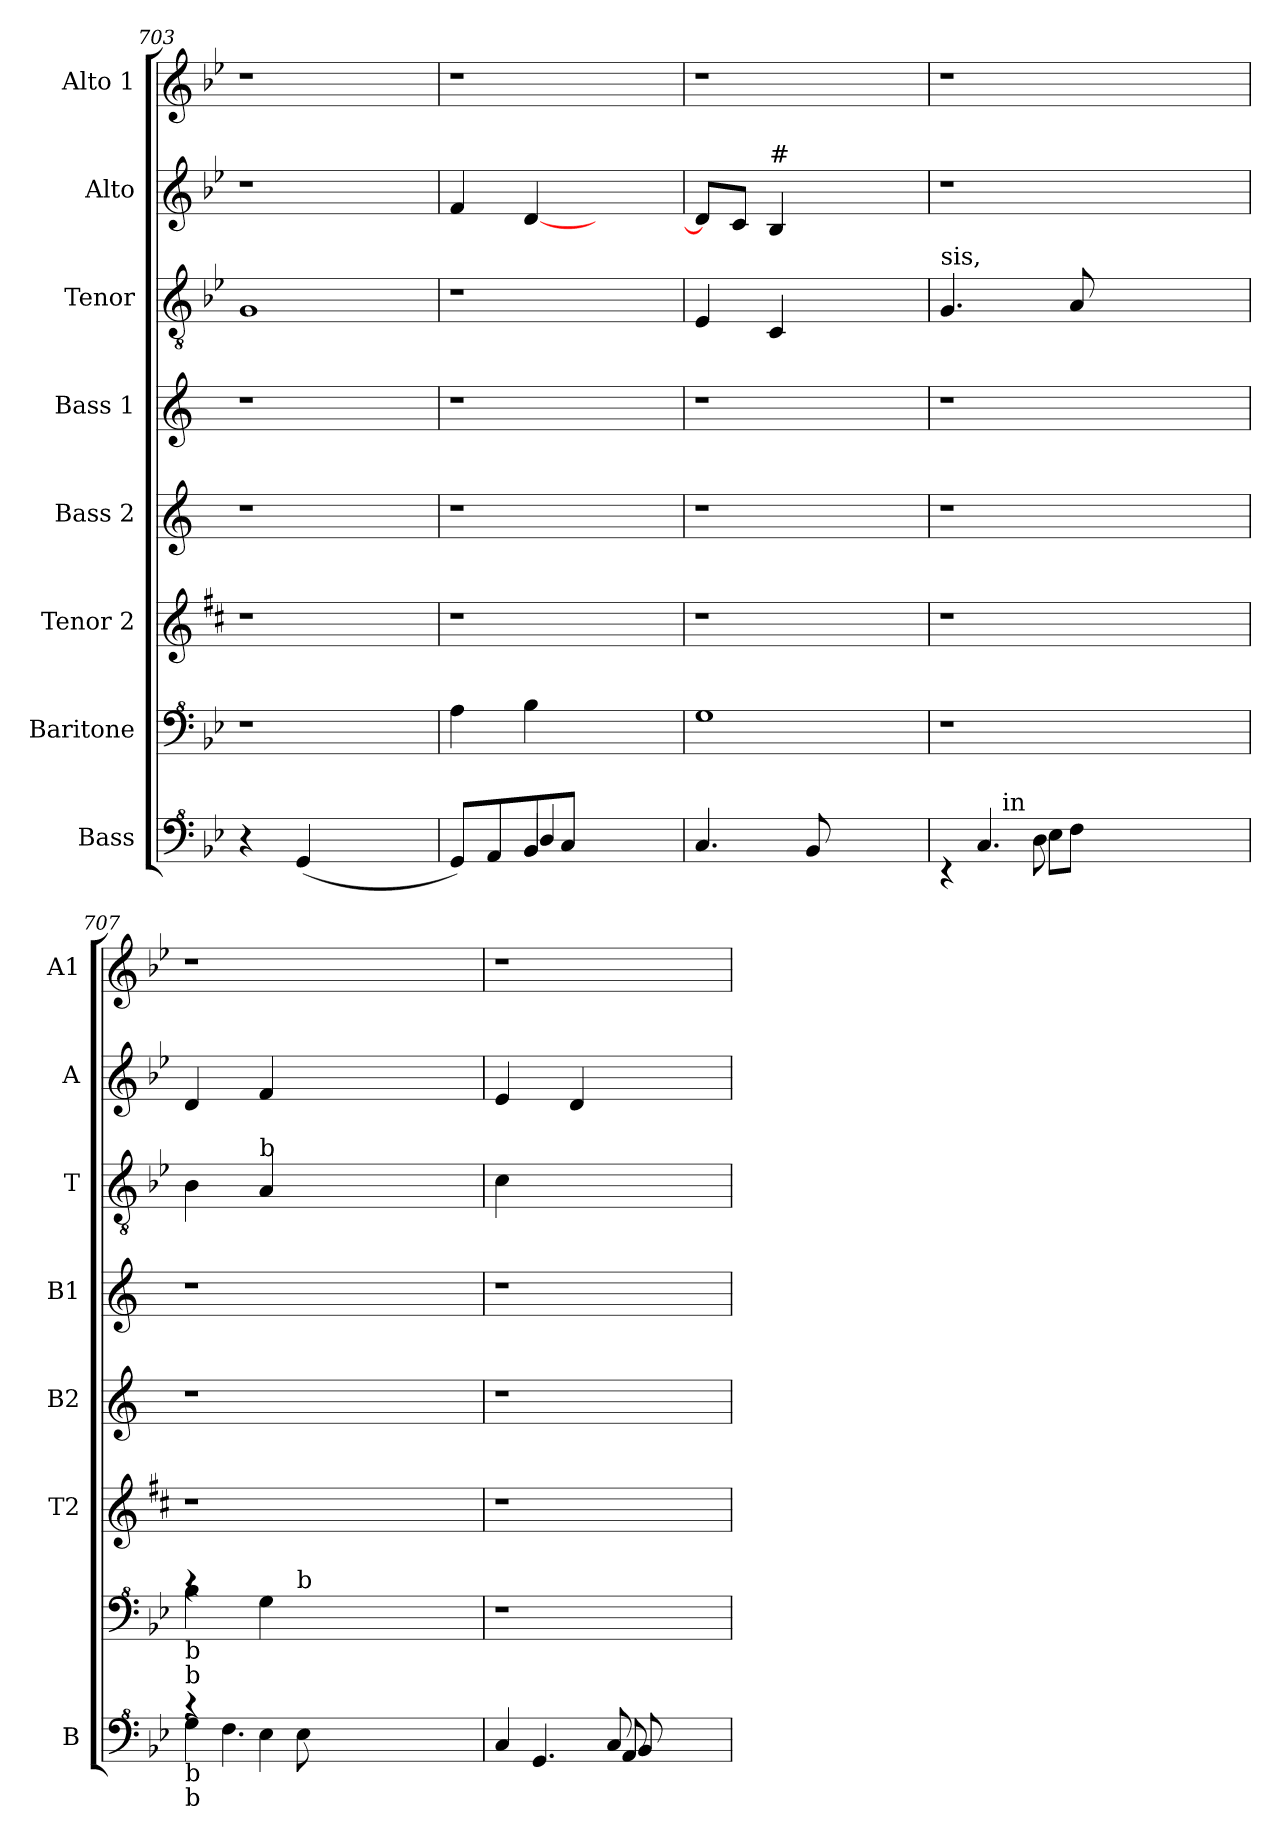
**kern	**kern	**kern	**kern	**kern	**kern	**kern	**kern
*part8	*part7	*part6	*part5	*part4	*part3	*part2	*part1
*staff8	*staff7	*staff6	*staff5	*staff4	*staff3	*staff2	*staff1
*I"Bass	*I"Baritone	*I"Tenor 2	*I"Bass 2	*I"Bass 1	*I"Tenor	*I"Alto	*I"Alto 1
*I'B	*	*I'T2	*I'B2	*I'B1	*I'T	*I'A	*I'A1
*clefF^4	*clefF^4	*clefG2	*clefG2	*clefG2	*clefGv2	*clefG2	*clefG2
*	*	*ITrd1c2	*	*	*ITrd1c2	*ITrd1c2	*ITrd1c2
*k[b-e-]	*k[b-e-]	*k[]	*k[]	*k[]	*k[b-e-a-d-]	*k[b-e-a-d-]	*k[b-e-a-d-]
*B-:	*B-:	*C:	*C:	*C:	*A-:	*A-:	*A-:
=703	=703	=703	=703	=703	=703	=703	=703
4r	1r	1r	1r	1r	1F	1r	1r
(<4G/	.	.	.	.	.	.	.
2ryy	.	.	.	.	.	.	.
=704	=704	=704	=704	=704	=704	=704	=704
*^	*	*	*	*	*	*	*
*	*^	*	*	*	*	*	*	*
8G/L)	4ryy	4ryy	4a\	1r	1r	1r	1r	4e-/	1r
8A/	.	.	.	.	.	.	.	.	.
8B-/	4d/	4B-/	4b-\	.	.	.	.	[<4c/	.
8c/J	.	.	.	.	.	.	.	.	.
2ryy	2ryy	2ryy	2ryy	.	.	.	.	2ryy	.
*v	*v	*v	*	*	*	*	*	*	*
=705	=705	=705	=705	=705	=705	=705	=705
4.c/	1g	1r	1r	1r	4D-/	8c/L]	1r
.	.	.	.	.	.	8B-/J	.
!	!	!	!	!	!	!LO:TX:a:t=#	!
.	.	.	.	.	4BB-/	4A-/	.
8B-/	.	.	.	.	.	.	.
2ryy	.	.	.	.	2ryy	2ryy	.
=706	=706	=706	=706	=706	=706	=706	=706
*^	*	*	*	*	*	*	*
*	*^	*	*	*	*	*	*	*
*	*	*^	*	*	*	*	*	*	*
!	!	!	!	!	!	!	!	!LO:TX:a:t=sis,	!	!
8ryy	4rE	8ryy	4ryy	1r	1r	1r	1r	4.F/	1r	1r
16ryy	.	4.c/	.	.	.	.	.	.	.	.
!LO:TX:a:t=in	!	!	!	!	!	!	!	!	!	!
64ryy	.	.	.	.	.	.	.	.	.	.
2ryy	.	.	.	.	.	.	.	.	.	.
.	8d\	.	8e-\L	.	.	.	.	.	.	.
.	2ryy	.	8f\J	.	.	.	.	8G/	.	.
.	.	2ryy	2ryy	.	.	.	.	2ryy	.	.
4ryy	.	.	.	.	.	.	.	.	.	.
.	8ryy	.	.	.	.	.	.	.	.	.
32.ryy	.	.	.	.	.	.	.	.	.	.
!!LO:LB:g=z
=707	=707	=707	=707	=707	=707	=707	=707	=707	=707	=707
*	*	*	*	*^	*	*	*	*	*	*
!	!	!	!	!LO:TX:b:t=b	!	!	!	!	!	!	!
!	!	!	!	!LO:TX:b:t=b	!	!	!	!	!	!	!
!LO:TX:b:t=b	!	!	!	!	!	!	!	!	!	!	!
!LO:TX:b:t=b	!	!	!	!	!	!	!	!	!	!	!
4rcc	4g\	8ryy	4.ryy	4rcc	4b-\	1r	1r	1r	4A-\	4c/	1r
.	.	4.f\	.	.	.	.	.	.	.	.	.
!	!	!	!	!	!	!	!	!	!LO:TX:a:t=b	!	!
2ryy	4e-\	.	.	4g\	8ryy	.	.	.	4G/	4e-/	.
!	!	!	!	!	!LO:TX:a:t=b	!	!	!	!	!	!
.	.	.	8e-\	.	32.ryy	.	.	.	.	.	.
.	.	.	.	.	2ryy	.	.	.	.	.	.
.	2ryy	2ryy	2ryy	2ryy	.	.	.	.	2ryy	2ryy	.
4ryy	.	.	.	.	.	.	.	.	.	.	.
.	.	.	.	.	16ryy	.	.	.	.	.	.
.	.	.	.	.	64ryy	.	.	.	.	.	.
*	*	*	*	*v	*v	*	*	*	*	*	*
=708	=708	=708	=708	=708	=708	=708	=708	=708	=708	=708
4c/	8ryy	4.ryy	4.ryy	1r	1r	1r	1r	4B-\	4d-/	1r
.	4.G/	.	.	.	.	.	.	.	.	.
8ryy	.	.	.	.	.	.	.	2.ryy	4c/	.
8c/	.	8A/	8B-/	.	.	.	.	.	.	.
2ryy	2ryy	2ryy	2ryy	.	.	.	.	.	2ryy	.
*v	*v	*v	*v	*	*	*	*	*	*	*
=	=	=	=	=	=	=	=
*-	*-	*-	*-	*-	*-	*-	*-
